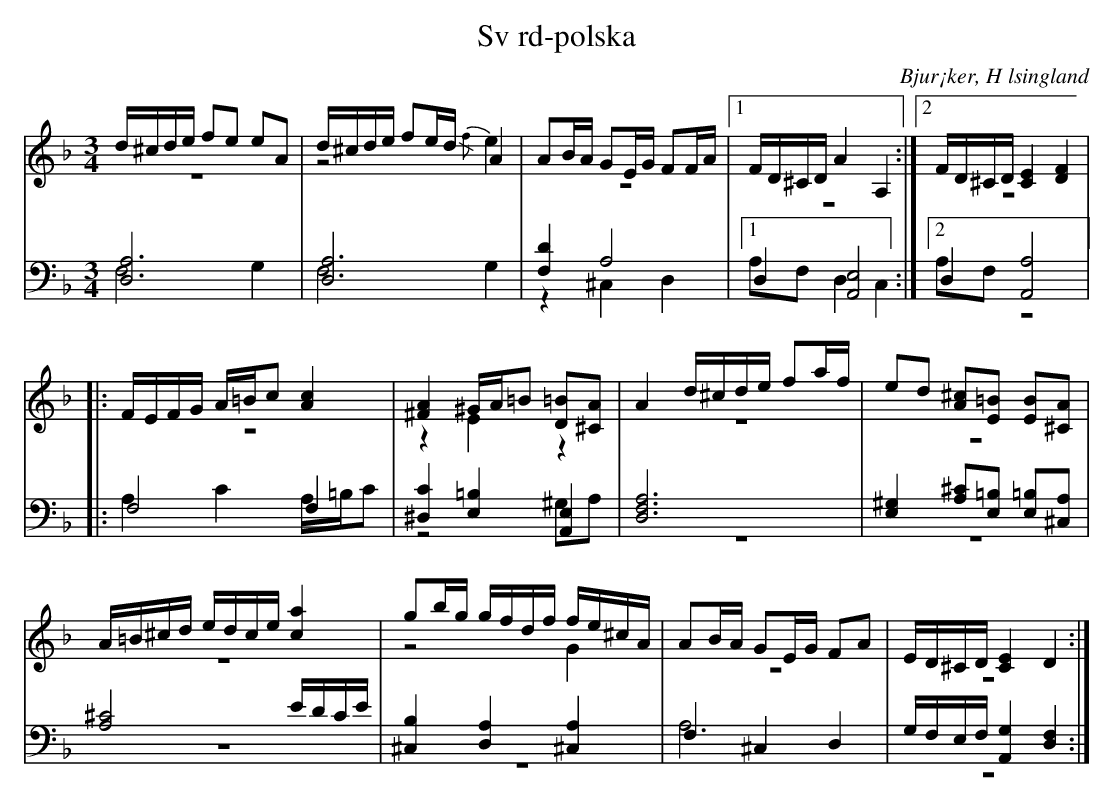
X:1
T: Sv rd-polska
O: Bjur¡ker, H lsingland
M: 3/4
L: 1/8
K: Dm
V:1
V:2 merge
V:3
V:4 merge
V:1
d/^c/d/e/ fe eA|d/^c/d/e/ fe/d/ A2|AB/A/ GE/G/ FF/A/|1 F/D/^C/D/ A2 A,2:|2 F/D/^C/D/ [C2E2] [D2F2]|
|:F/E/F/G/ A/=B/c [A2c2]|[^F2A2] ^G/A/=B [D=B][^CA]|A2 d/^c/d/e/ fa/f/|ed [A^c][E=B] [EB][^CA]|
A/=B/^c/d/ e/d/c/e/ [c2a2]|gb/g/ g/f/d/f/ f/e/^c/A/|AB/A/ GE/G/ FA|E/D/^C/D/ [C2E2] D2:|
V:2
z6|z4 {/f}e2|z6|1 z6:|2 z6|
|:z6|z2 E2 z2|z6|z6|
z6|z4 G2|z6|z6:|
V:3 clef=bass
[D,6A,6]|[D,6A,6]|[F,2D2] A,4|1 D,2 [A,,4E,4]:|2 D,2 [A,,4A,4]
|:F,4 F,2|[^D,2C2] [E,2=B,2] [A,,2E,2]|[D,6F,6A,6]|[E,2^G,2] [A,^C][E,=B,] [E,=B,][^C,A,]|
[A,4^C4] E/D/C/E/|[^C,2B,2]  [D,2A,2] [A,2^C,2]|F,2 ^C,2 D,2|G,/F,/E,/F,/ [A,,2G,2] [D,2F,2]:|
V:4 clef=bass
F,4 G,2|F,4 G,2|z2 ^C,2 D,2|1 A,F, D,2 C,2:|2 A,F,  z4|
|:A,2 C2 A,/=B,/C|z4 ^G,A,|z6|z6|
z6|z6|A,6|z6:|
